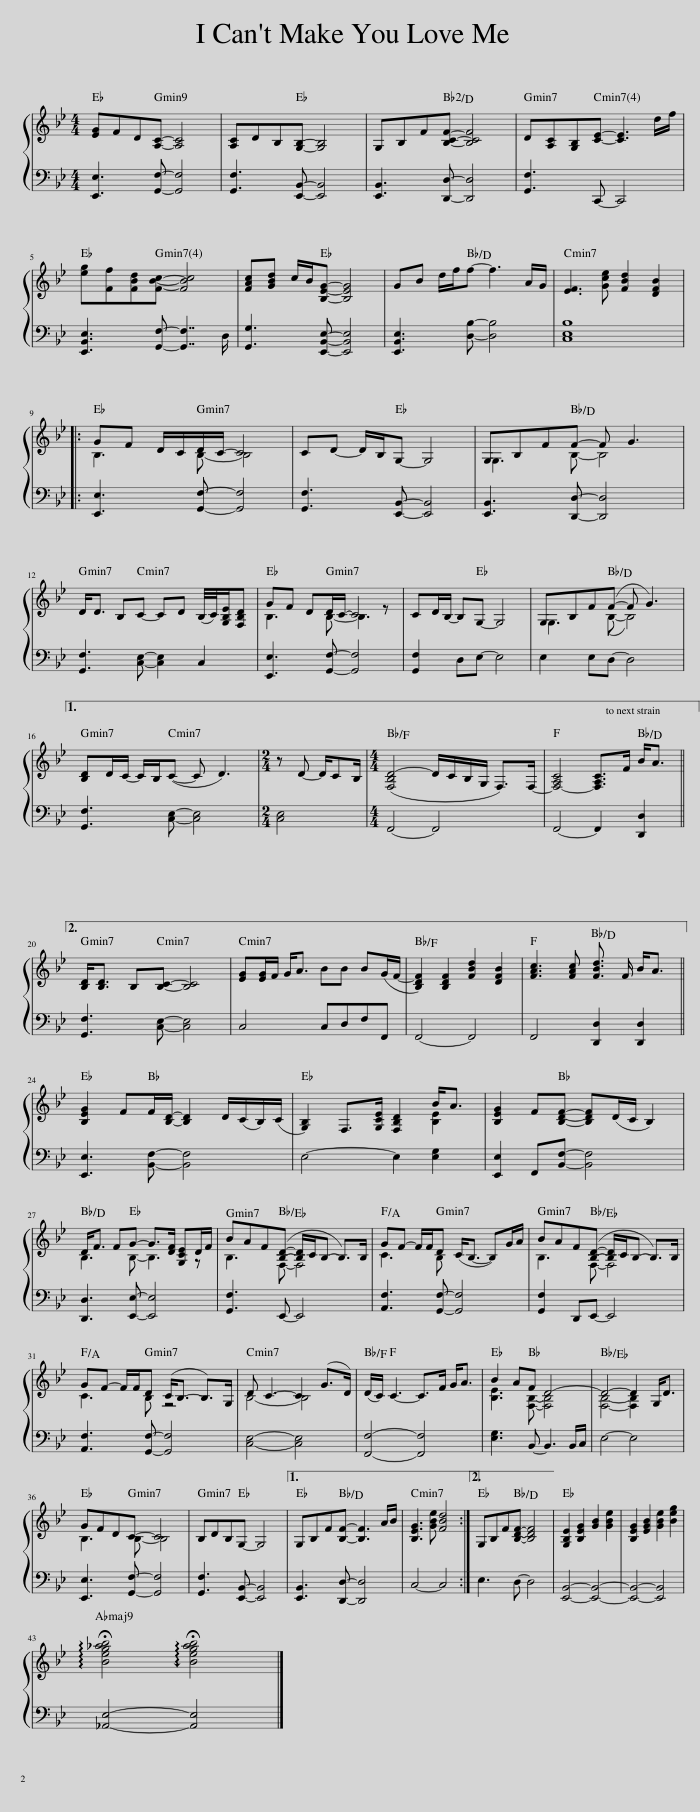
X:1
%%score { ( 1 3 ) | 2 }
L:1/8
M:4/4
I:linebreak $
K:Bb
V:1 treble
V:3 treble
V:2 bass
V:1
 [EG]FD[A,C]- [A,C]4 | [A,C]DB,[G,B,]- [G,B,]4 | G,B,F[B,CF]- [B,CF]4 | D[A,C][G,B,][CE]- [CE]3 d/f/ |$ [eg][Ff][FBd][FBc]- [FBc]4 | %5
 [FAc][GBd] c/B/[B,EG]- [B,EG]4 | GB d/f/f- f3 A/G/ | [EF]3 [Gce] [FBd]2 [DFB]2 |:$ GF D/C/D/C/- C4 | CD- D/B,/G,- G,4 | %10
 G,B,FF- F G3 |$ D<D B,C- CD (B,/4C/4)[G,B,E]/[F,B,D] | GF DD/C/- C4 | CD/B,/- B,G,- G,4 | G,B,F(F- F G3) |1$ %15
 [B,D]D/C/- C/B,/(C- C D3) ||[M:2/4] z D- D/CB,/ |[M:4/4] ([F,B,D-]4 D/C/B,/G,/ F,>)F,- | [F,-A,C]4 [F,A,C]>F B<A ||2$ [B,D]<[B,D] B,[B,C]- [B,C]4 || %20
 [EG][EG]/F/ G<A BB B(G/F/- | [B,DF]2) [B,DF]2 [FBd]2 [DFB]2 | [FAc]3 [FAc] [FBd]3/2 F/ B<A ||$ [B,EG]2 FF/[B,D]/- [B,D]2 D/(C/B,/)(C/ | [G,B,]2) F,>[G,CE] [F,B,D]2 B<A | %25
 [B,EG]2 F[B,DF]- [B,DF](D/C/ B,2) |$ D<F FG- G>[DF] [G,CE]D/F/ | BAF([B,D]- [B,D]/C/B,- B,>)B, | GF- F/F/D (C<B,- B,)G/A/ | BAF([B,D]- [B,D]/C/B,- B,>)B, |$ %30
 GF- F/F/D (C<B,- B,>)G, | D C3- C2 (G>D) | (D/C/) C3- C>F G<A | B2 AF D4- | D4- D2 G,<D |$ %35
 GFDC- C4 | B,DB,G,- G,4 |1 G,B,F[B,F]- [B,F]3 A/B/ || [B,EG]3 [GBe] [FBd]4 :|2 G,B,F[B,DF]- [B,DF]4 || %40
 [G,B,E]2 [B,EG]2 [GB]2 [GBe]2 | [B,EG]2 [EGB]2 [GBe]2 [Beg]2 |$ !arpeggio!!fermata![Beg_ab]4 !arpeggio!!fermata![Begab]4 |] %43
V:2
 [E,,E,]3 [G,,F,]- [G,,F,]4 | [G,,F,]3 [E,,B,,]- [E,,B,,]4 | [E,,B,,]3 [D,,D,]- [D,,D,]4 | [G,,F,]3 C,,- C,,4 |$ [E,,B,,E,]3 [G,,F,]- [G,,F,]7/2 D,/ | %5
 [G,,G,]3 [E,,B,,E,]- [E,,B,,E,]4 | [E,,B,,E,]3 [D,B,]- [D,B,]4 | [C,E,B,]8 |:$ [E,,E,]3 [G,,F,]- [G,,F,]4 | [G,,F,]3 [E,,B,,]- [E,,B,,]4 | %10
 [E,,B,,]3 [D,,D,]- [D,,D,]4 |$ [G,,F,]3 [C,E,]- [C,E,]2 C,2 | [E,,E,]3 [G,,F,]- [G,,F,]4 | [G,,F,]2 D,E,- E,4 | E,2 E,D,- D,4 |1$ %15
 [G,,F,]3 [C,E,]- [C,E,]4 ||[M:2/4] [C,E,]4 |[M:4/4] F,,4- F,,4 | F,,4- F,,2 [D,,D,]2 ||2$ [G,,F,]3 [C,E,]- [C,E,]4 || %20
 C,4 C,D,F,F,, | F,,4- F,,4 | F,,4 [D,,D,]2 [D,,D,]2 ||$ [E,,E,]3 [B,,F,]- [B,,F,]4 | E,4- E,2 [E,G,]2 | %25
 [E,,E,]2 F,,[B,,F,]- [B,,F,]4 |$ [D,,D,]3 [E,,E,]- [E,,E,]4 | [G,,F,]3 E,,- E,,4 | [A,,F,]3 [G,,F,]- [G,,F,]4 | [G,,F,]2 D,,E,,- E,,4 |$ %30
 [A,,F,]3 [G,,F,]- [G,,F,]4 | [C,E,]4- [C,E,]4 | [F,,F,]4- [F,,F,]4 | [E,G,]3 B,,- B,,3 B,,/C,/ | E,4- E,4 |$ %35
 [E,,E,]3 [G,,F,]- [G,,F,]4 | [G,,F,]3 [E,,B,,]- [E,,B,,]4 |1 [E,,B,,]3 [D,,D,]- [D,,D,]4 || C,4- C,4 :|2 E,3 D,- D,4 || %40
 [E,,B,,]4- [E,,B,,]4- | [E,,B,,]4- [E,,B,,]4 |$ [_A,,E,]4- [A,,E,]4 |] %43
V:3
 x8 | x8 | x8 | x8 |$ x8 | %5
 x8 | x8 | x8 |:$ B,3 B,- B,4 | x8 | %10
 G,3 B,- B,4 |$ x8 | B,3 B,- B,3 z | x8 | G,3 (B,- B,4) |1$ %15
 x8 ||[M:2/4] x4 |[M:4/4] x8 | x8 ||2$ x8 || %20
 x8 | x8 | x8 ||$ x8 | x6 [B,E]2 | %25
 x8 |$ B,3 B,- B,3 z | B,3 F,- F,4 | C3 B, x4 | B,3 F,- F,4 |$ %30
 C3 B, z4 | B,4- B,4 | x8 | [B,E]3 [F,B,]- [F,B,]4 | [F,B,]4- [F,B,]2 x2 |$ %35
 B,3 B,- B,4 | x8 |1 x8 || x8 :|2 x8 || %40
 x8 | x8 |$ x8 |] %43
